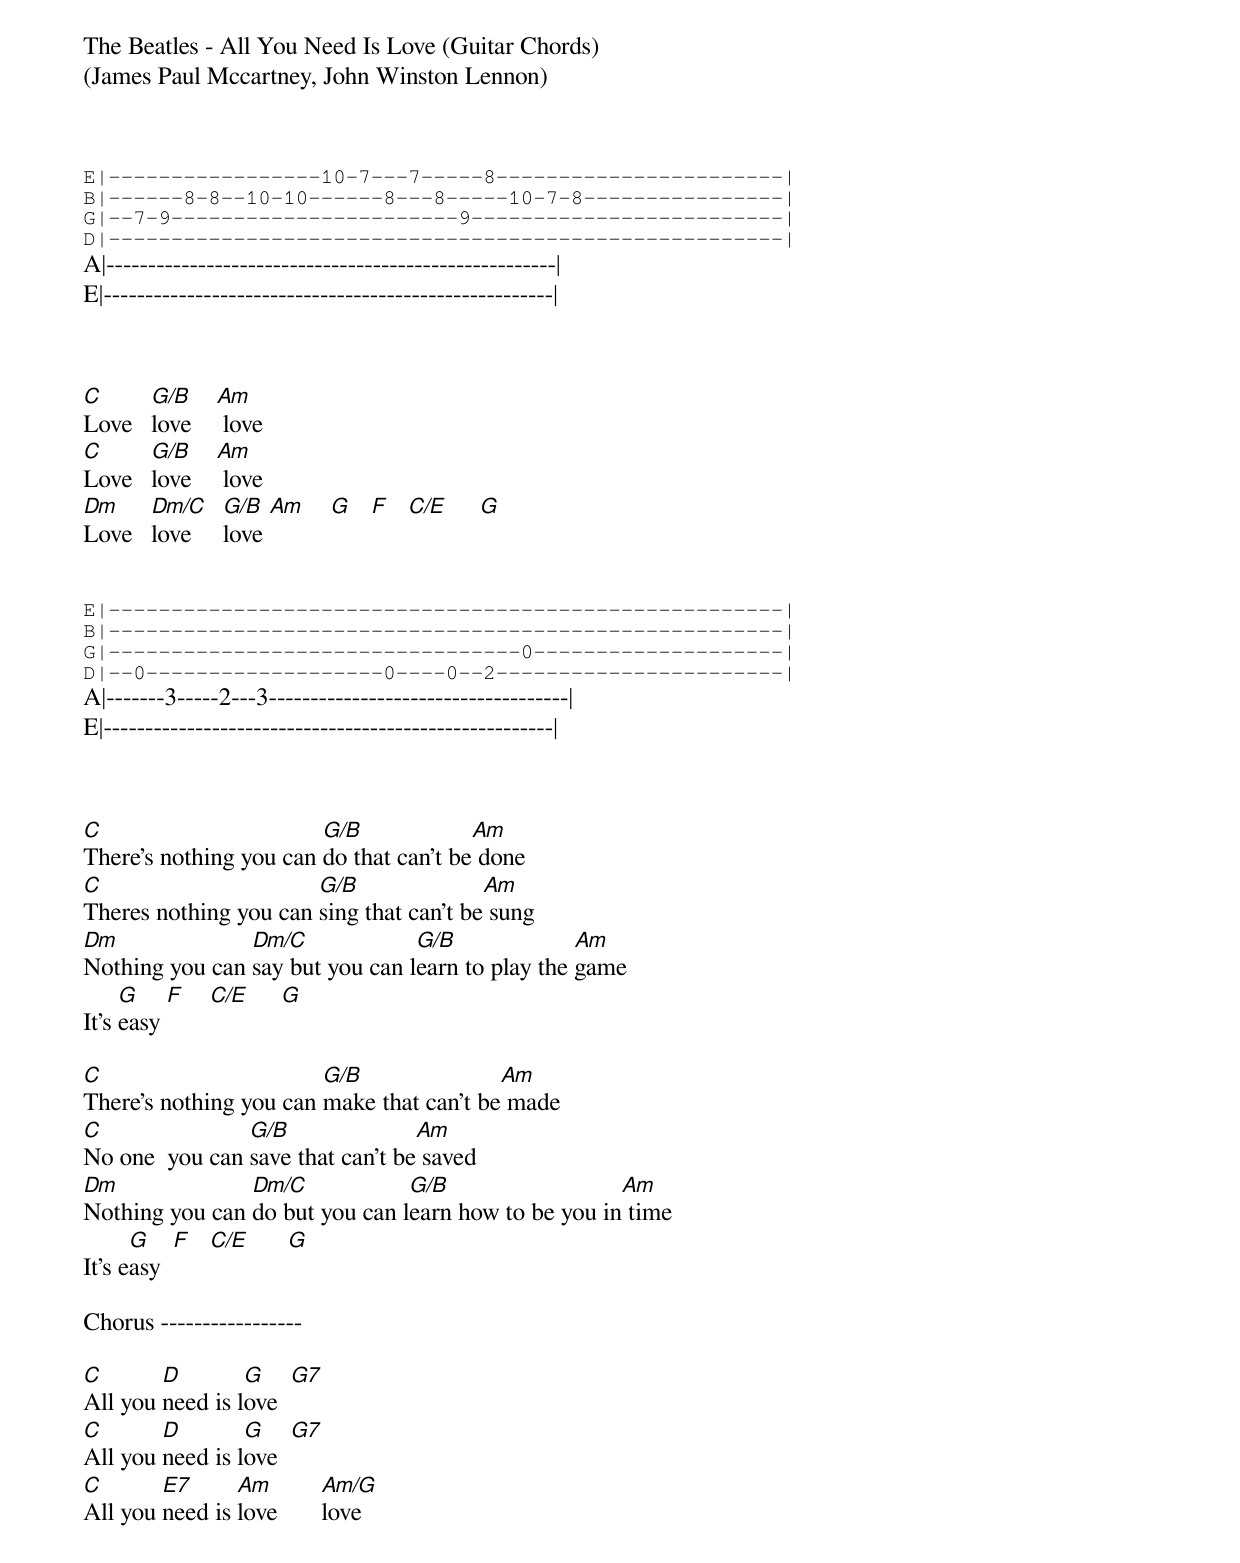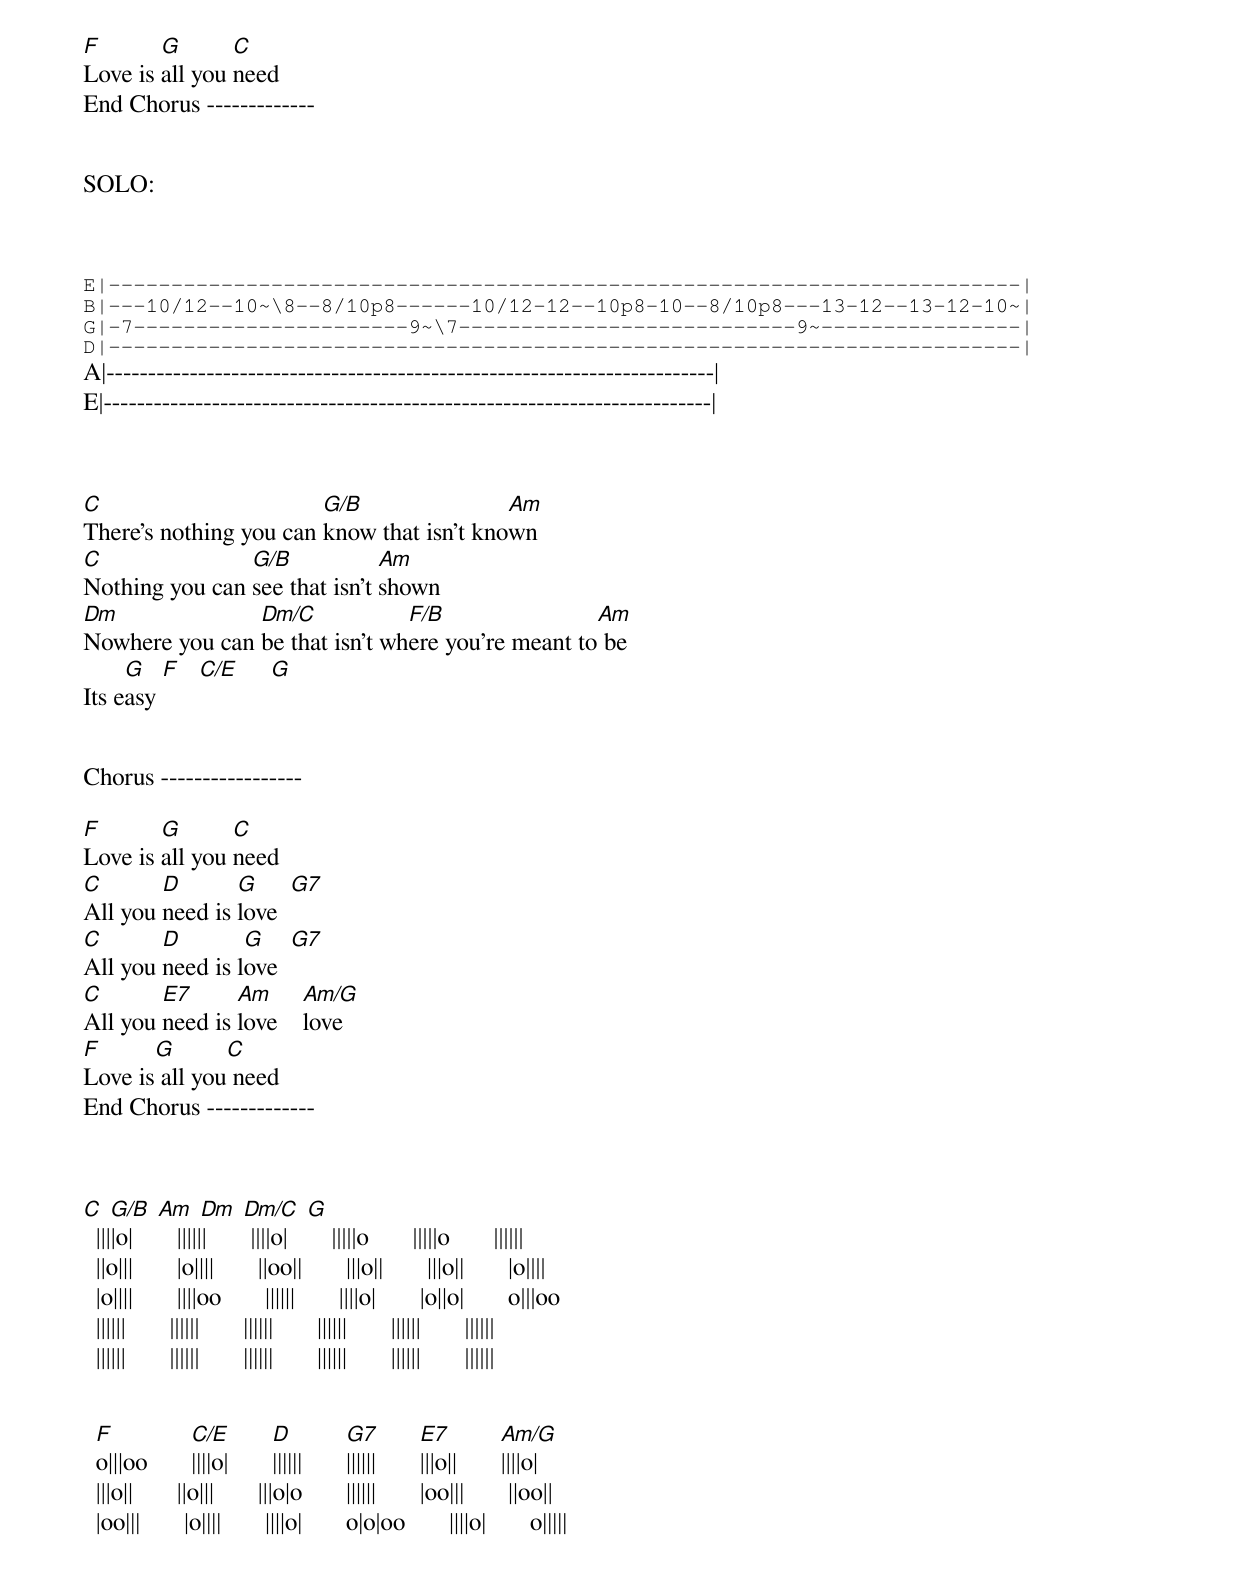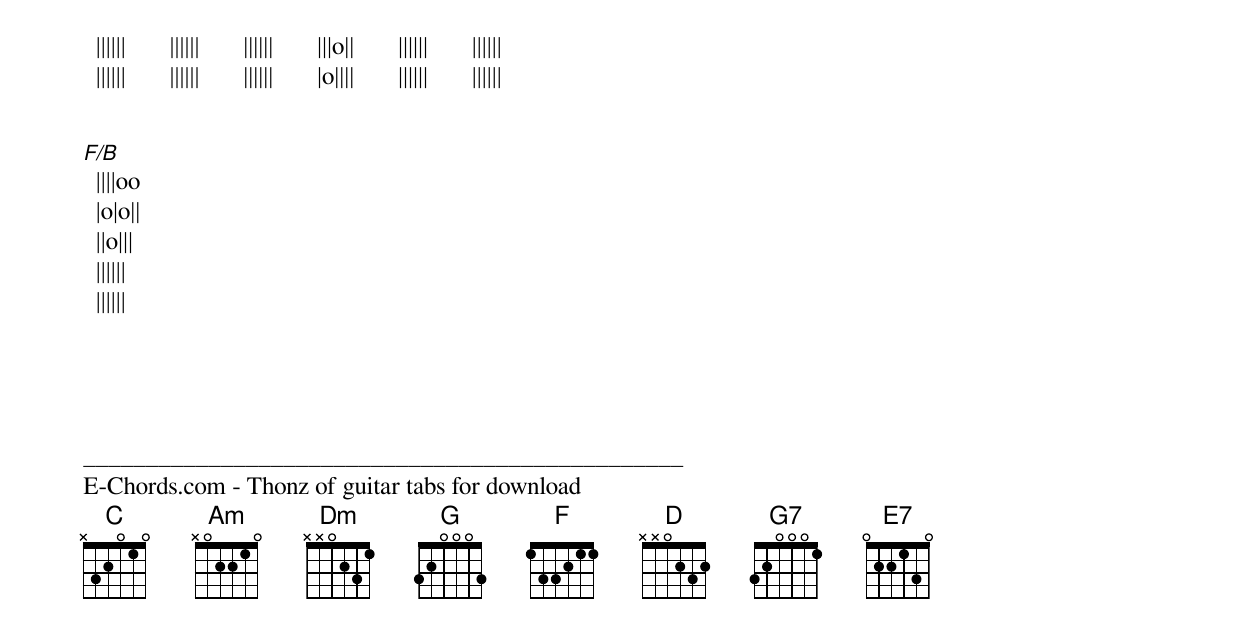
The Beatles - All You Need Is Love (Guitar Chords)
(James Paul Mccartney, John Winston Lennon)



{start_of_tab}
E|-----------------10-7---7-----8-----------------------|
B|------8-8--10-10------8---8-----10-7-8----------------|
G|--7-9-----------------------9-------------------------|
D|------------------------------------------------------|
{end_of_tab}
A|------------------------------------------------------|
E|------------------------------------------------------|



[C]Love   [G/B]love    [Am] love
[C]Love   [G/B]love    [Am] love
[Dm]Love   [Dm/C]love     [G/B]love [Am]    [G]   [F]   [C/E]     [G]


{start_of_tab}
E|------------------------------------------------------|
B|------------------------------------------------------|
G|---------------------------------0--------------------|
D|--0-------------------0----0--2-----------------------|
{end_of_tab}
A|-------3-----2---3------------------------------------|
E|------------------------------------------------------|



[C]There's nothing you can [G/B]do that can't be[Am] done
[C]Theres nothing you can [G/B]sing that can't be[Am] sung
[Dm]Nothing you can [Dm/C]say but you can l[G/B]earn to play the [Am]game
It's [G]easy [F]    [C/E]     [G]

[C]There's nothing you can [G/B]make that can't be[Am] made
[C]No one  you can [G/B]save that can't be[Am] saved
[Dm]Nothing you can [Dm/C]do but you can l[G/B]earn how to be you in[Am] time
It's e[G]asy  [F]   [C/E]      [G]

Chorus -----------------

[C]All you [D]need is l[G]ove  [G7]
[C]All you [D]need is l[G]ove  [G7]
[C]All you [E7]need is [Am]love       [Am/G]love
[F]Love is [G]all you [C]need
End Chorus -------------


SOLO:



{start_of_tab}
E|-------------------------------------------------------------------------|
B|---10/12--10~\8--8/10p8------10/12-12--10p8-10--8/10p8---13-12--13-12-10~|
G|-7----------------------9~\7---------------------------9~----------------|
D|-------------------------------------------------------------------------|
{end_of_tab}
A|-------------------------------------------------------------------------|
E|-------------------------------------------------------------------------|



[C]There's nothing you can [G/B]know that isn't kno[Am]wn
[C]Nothing you can [G/B]see that isn't [Am]shown
[Dm]Nowhere you can [Dm/C]be that isn't wh[F/B]ere you're meant to[Am] be
Its e[G]asy [F]   [C/E]     [G]


Chorus -----------------

[F]Love is [G]all you [C]need
[C]All you [D]need is [G]love  [G7]
[C]All you [D]need is l[G]ove  [G7]
[C]All you [E7]need is [Am]love    [Am/G]love
[F]Love is[G] all you[C] need
End Chorus -------------



[C] [G/B] [Am] [Dm] [Dm/C] [G]
  ||||o|       ||||||       ||||o|       |||||o       |||||o       ||||||
  ||o|||       |o||||       ||oo||       |||o||       |||o||       |o||||
  |o||||       ||||oo       ||||||       ||||o|       |o||o|       o|||oo
  ||||||       ||||||       ||||||       ||||||       ||||||       ||||||
  ||||||       ||||||       ||||||       ||||||       ||||||       ||||||


  [F]o|||oo       [C/E]||||o|       [D]||||||       [G7]||||||       [E7]|||o||       [Am/G]||||o|
  |||o||       ||o|||       |||o|o       ||||||       |oo|||       ||oo||
  |oo|||       |o||||       ||||o|       o|o|oo       ||||o|       o|||||
  ||||||       ||||||       ||||||       |||o||       ||||||       ||||||
  ||||||       ||||||       ||||||       |o||||       ||||||       ||||||


[F/B]
  ||||oo
  |o|o||
  ||o|||
  ||||||
  ||||||





________________________________________________
E-Chords.com - Thonz of guitar tabs for download
